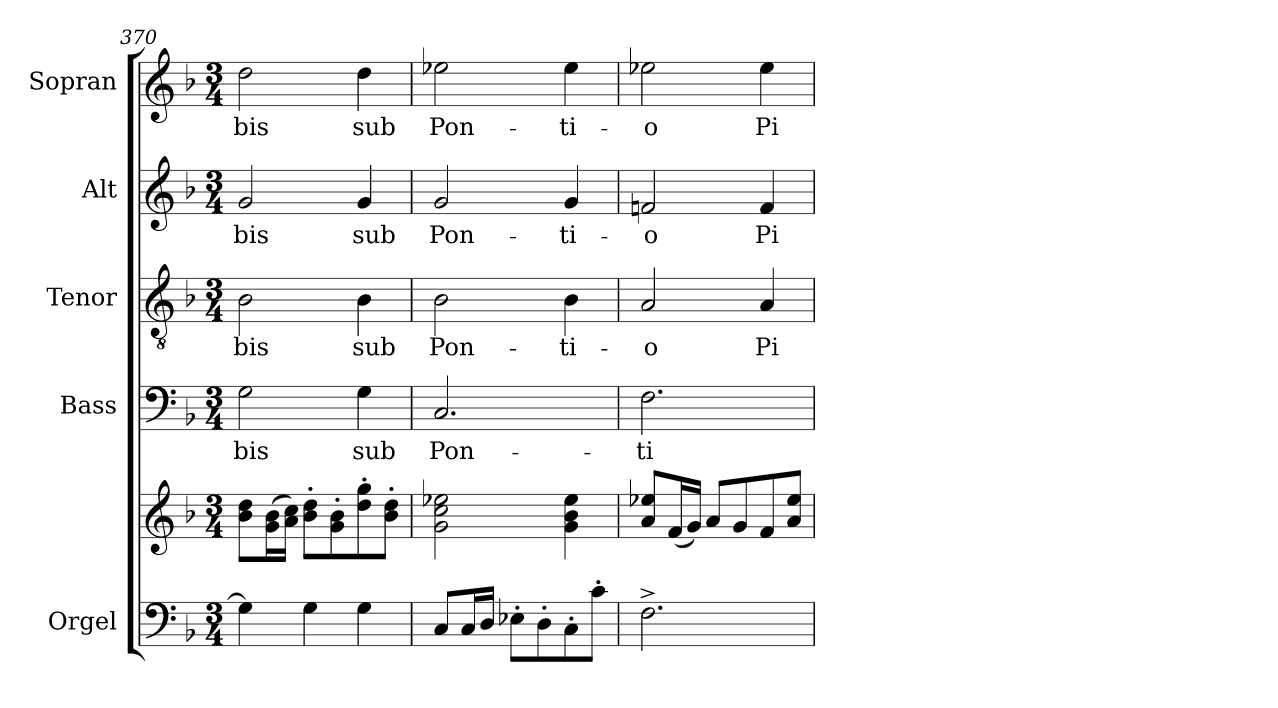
**kern	**kern	**kern	**text	**kern	**text	**kern	**text	**kern	**text
*part5	*part5	*part4	*part4	*part3	*part3	*part2	*part2	*part1	*part1
*staff6	*staff5	*staff4	*staff4	*staff3	*staff3	*staff2	*staff2	*staff1	*staff1
*I"Orgel	*	*I"Bass	*	*I"Tenor	*	*I"Alt	*	*I"Sopran	*
*I'Org.	*	*I'B	*	*I'T	*	*I'A	*	*I'S	*
*clefF4	*clefG2	*clefF4	*	*clefGv2	*	*clefG2	*	*clefG2	*
*k[b-]	*k[b-]	*k[b-]	*	*k[b-]	*	*k[b-]	*	*k[b-]	*
*F:	*F:	*F:	*	*F:	*	*F:	*	*F:	*
*M3/4	*M3/4	*M3/4	*	*M3/4	*	*M3/4	*	*M3/4	*
=370	=370	=370	=370	=370	=370	=370	=370	=370	=370
!	!	!	!LO:LY:b	!	!LO:LY:b	!	!LO:LY:b	!	!LO:LY:b
4G\]	8b-\ 8dd\L	2G\	-bis	2B-\	-bis	2g/	-bis	2dd\	-bis
.	(>16g\ 16b-\L	.	.	.	.	.	.	.	.
.	16a\ 16cc\JJ)	.	.	.	.	.	.	.	.
4G\	8b-\'> 8dd\'>L	.	.	.	.	.	.	.	.
.	8g\'> 8b-\'>	.	.	.	.	.	.	.	.
!	!	!	!LO:LY:b	!	!LO:LY:b	!	!LO:LY:b	!	!LO:LY:b
4G\	8dd\'> 8gg\'>	4G\	sub	4B-\	sub	4g/	sub	4dd\	sub
.	8b-\'> 8dd\'>J	.	.	.	.	.	.	.	.
=371	=371	=371	=371	=371	=371	=371	=371	=371	=371
!	!	!	!LO:LY:b	!	!LO:LY:b	!	!LO:LY:b	!	!LO:LY:b
8C/L	2g\ 2cc\ 2ee-X\	2.C/	Pon-	2B-\	Pon-	2g/	Pon-	2ee-X\	Pon-
16C/L	.	.	.	.	.	.	.	.	.
16D/JJ	.	.	.	.	.	.	.	.	.
8E-X'>\L	.	.	.	.	.	.	.	.	.
8D'>\	.	.	.	.	.	.	.	.	.
!	!	!	!	!	!LO:LY:b	!	!LO:LY:b	!	!LO:LY:b
8C'>\	4g\ 4b-\ 4ee-\	.	.	4B-\	-ti-	4g/	-ti-	4ee-\	-ti-
8c'>\J	.	.	.	.	.	.	.	.	.
!!LO:LB:g=z
=372	=372	=372	=372	=372	=372	=372	=372	=372	=372
!	!	!	!LO:LY:b	!	!LO:LY:b	!	!LO:LY:b	!	!LO:LY:b
2.F^>\	8a/ 8ee-X/L	2.F\	-ti-	2A/	-o	2fn/	-o	2ee-X\	-o
.	(<16f/L	.	.	.	.	.	.	.	.
.	16g/JJ)	.	.	.	.	.	.	.	.
.	8a/L	.	.	.	.	.	.	.	.
.	8g/	.	.	.	.	.	.	.	.
!	!	!	!	!	!LO:LY:b	!	!LO:LY:b	!	!LO:LY:b
.	8f/	.	.	4A/	Pi-	4f/	Pi-	4ee-\	Pi-
.	8a/ 8ee-/J	.	.	.	.	.	.	.	.
=	=	=	=	=	=	=	=	=	=
*-	*-	*-	*-	*-	*-	*-	*-	*-	*-
